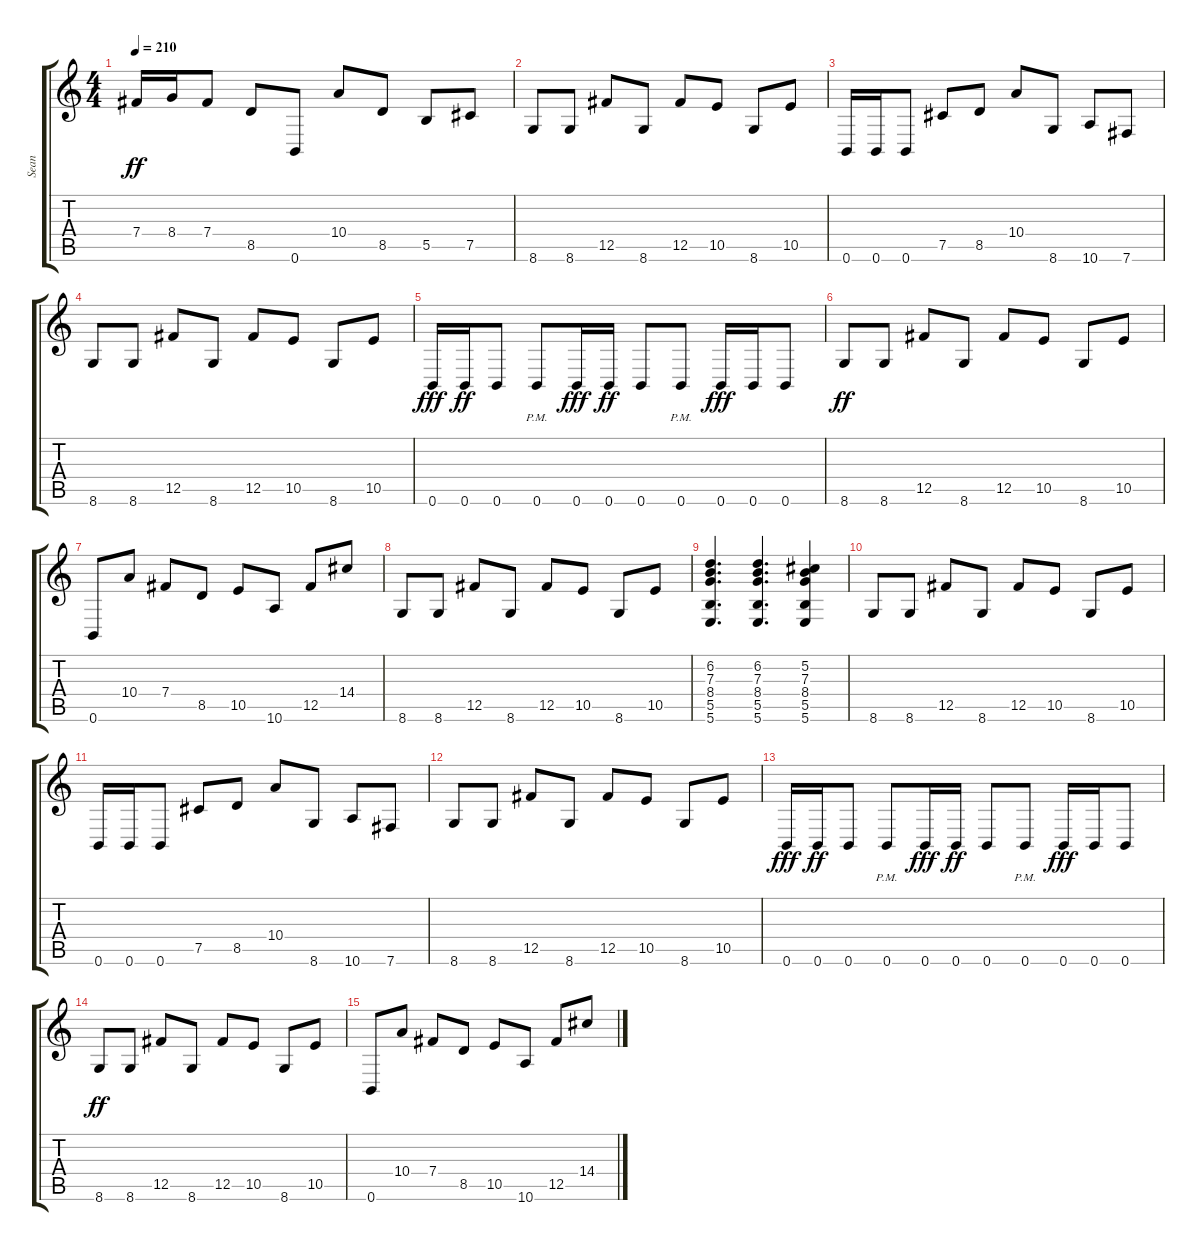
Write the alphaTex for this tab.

\track ("Sean" "Sean") {instrument overdrivenguitar}
\staff {score tabs}
\tuning (Db4 Ab3 E3 B2 Gb2 B1) {hide}
\ts (4 4)
\tempo 210
\clef g2
\ks c
7.4.16{dy ff instrument overdrivenguitar} 8.4.16 7.4.8 8.5.8 0.6.8 10.4.8 8.5.8 5.5.8 7.5.8 |
8.6.8 8.6.8 12.5.8 8.6.8 12.5.8 10.5.8 8.6.8 10.5.8 |
0.6.16 0.6.16 0.6.8 7.5.8 8.5.8 10.4.8 8.6.8 10.6.8 7.6.8 |
8.6.8 8.6.8 12.5.8 8.6.8 12.5.8 10.5.8 8.6.8 10.5.8 |
0.6.16{dy fff} 0.6.16{dy ff} 0.6.8 0.6{pm}.8 0.6.16{dy fff} 0.6.16{dy ff} 0.6.8 0.6{pm}.8 0.6.16{dy fff} 0.6.16 0.6.8 |
8.6.8{dy ff} 8.6.8 12.5.8 8.6.8 12.5.8 10.5.8 8.6.8 10.5.8 |
0.6.8 10.4.8 7.4.8 8.5.8 10.5.8 10.6.8 12.5.8 14.4.8 |
8.6.8 8.6.8 12.5.8 8.6.8 12.5.8 10.5.8 8.6.8 10.5.8 |
(6.2 7.3 8.4 5.5 5.6).4{d} (6.2 7.3 8.4 5.5 5.6).4{d} (5.2 7.3 8.4 5.5 5.6).4 |
8.6.8 8.6.8 12.5.8 8.6.8 12.5.8 10.5.8 8.6.8 10.5.8 |
0.6.16 0.6.16 0.6.8 7.5.8 8.5.8 10.4.8 8.6.8 10.6.8 7.6.8 |
8.6.8 8.6.8 12.5.8 8.6.8 12.5.8 10.5.8 8.6.8 10.5.8 |
0.6.16{dy fff} 0.6.16{dy ff} 0.6.8 0.6{pm}.8 0.6.16{dy fff} 0.6.16{dy ff} 0.6.8 0.6{pm}.8 0.6.16{dy fff} 0.6.16 0.6.8 |
8.6.8{dy ff} 8.6.8 12.5.8 8.6.8 12.5.8 10.5.8 8.6.8 10.5.8 |
0.6.8 10.4.8 7.4.8 8.5.8 10.5.8 10.6.8 12.5.8 14.4.8
